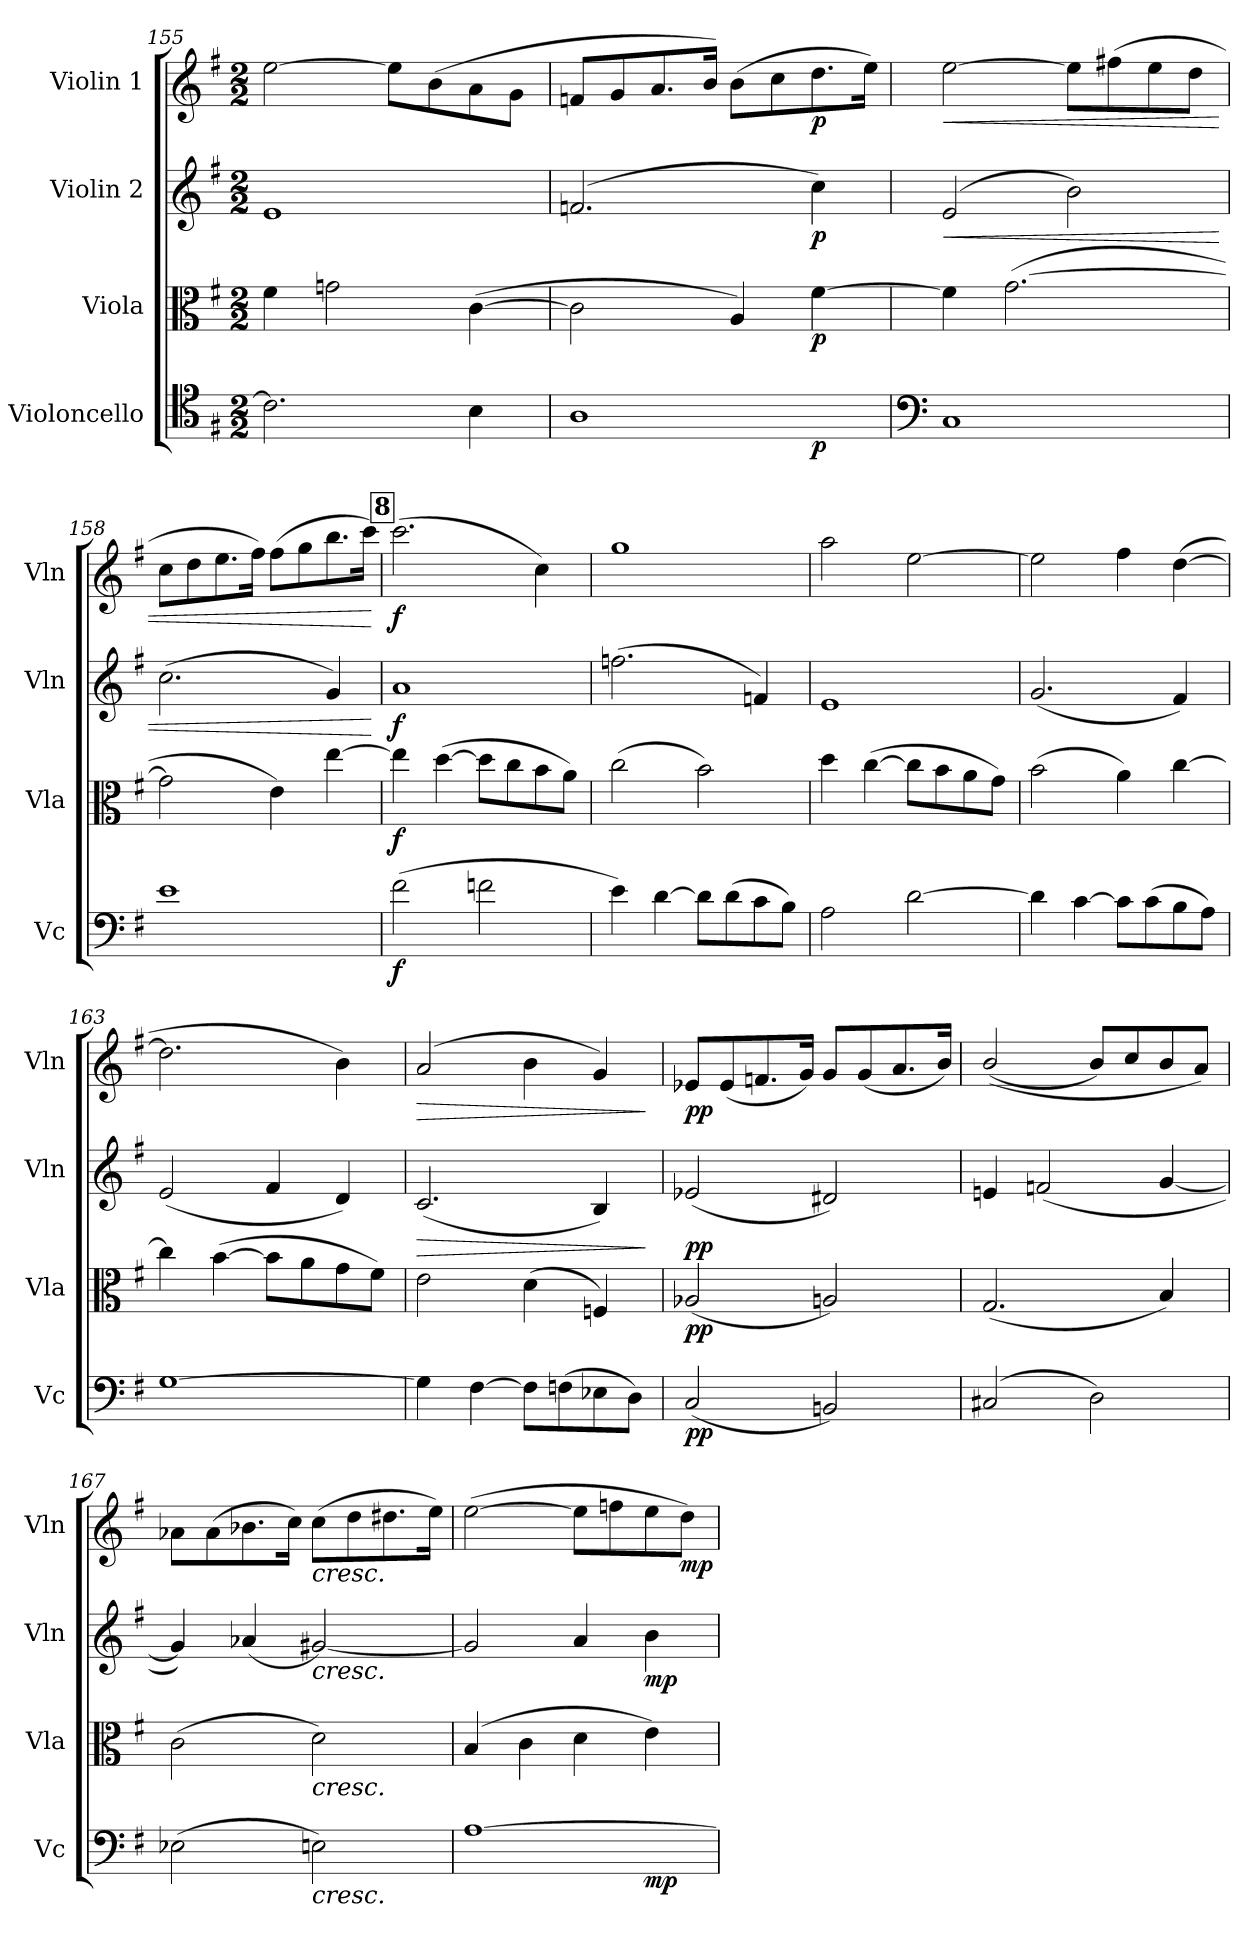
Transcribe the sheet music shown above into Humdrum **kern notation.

**kern	**dynam	**kern	**dynam	**kern	**dynam	**kern	**dynam
*part4	*part4	*part3	*part3	*part2	*part2	*part1	*part1
*staff4	*staff4	*staff3	*staff3	*staff2	*staff2	*staff1	*staff1
*I"Violoncello	*	*I"Viola	*	*I"Violin 2	*	*I"Violin 1	*
*I'Vc	*	*I'Vla	*	*I'Vln	*	*I'Vln	*
*clefC4	*	*clefC3	*	*clefG2	*	*clefG2	*
*k[f#]	*	*k[f#]	*	*k[f#]	*	*k[f#]	*
*M2/2	*	*M2/2	*	*M2/2	*	*M2/2	*
=155	=155	=155	=155	=155	=155	=155	=155
2.c\]	.	4f#\	.	1e	.	[2ee\	.
.	.	2gn\	.	.	.	.	.
.	.	.	.	.	.	8ee\L]	.
.	.	.	.	.	.	(>8b\	.
4B\	.	(>[4c\	.	.	.	8a\	.
.	.	.	.	.	.	8g\J	.
=156	=156	=156	=156	=156	=156	=156	=156
*^	*	*	*	*	*	*	*
1A	2.rDyy	.	2c\]	.	(>2.fn/	.	8fn/L	.
.	.	.	.	.	.	.	8g/	.
.	.	.	.	.	.	.	8.a/	.
.	.	.	.	.	.	.	16b/Jk)	.
.	.	.	4A/)	.	.	.	(>8b\L	.
.	.	.	.	.	.	.	8cc\	.
!	!	!LO:DY:b	!	!LO:DY:b	!	!LO:DY:b	!	!LO:DY:b
.	4ryy	p	[4f#i\	p	4cc\)	p	8.dd\	p
.	.	.	.	.	.	.	16ee\Jk)	.
*v	*v	*	*	*	*	*	*	*
!!LO:LB:g=z
=157	=157	=157	=157	=157	=157	=157	=157
*clefF4	*	*	*	*	*	*	*
!	!	!	!	!	!LO:HP:b	!	!LO:HP:b
1C	.	4f#\]	.	(>2e/	<	[2ee\	<
.	.	(>[2.g\	.	.	.	.	.
.	.	.	.	2b\)	.	8ee\L]	.
.	.	.	.	.	.	(>8ff#X\	.
.	.	.	.	.	.	8ee\	.
.	.	.	.	.	.	8dd\J	.
=158	=158	=158	=158	=158	=158	=158	=158
1e	.	2g\]	.	(>2.cc\	.	8cc\L	.
.	.	.	.	.	.	8dd\	.
.	.	.	.	.	.	8.ee\	.
.	.	.	.	.	.	16ff#\Jk)	.
.	.	4e\)	.	.	.	(>8ff#\L	.
.	.	.	.	.	.	8gg\	.
.	.	[4ee\	.	4g/)	.	8.bb\	.
.	.	.	.	.	.	16ccc\Jk)	.
.	.	.	.	.	[	.	[
!!LO:REH:place=s1:a:B:fs=14:t=8
=159	=159	=159	=159	=159	=159	=159	=159
!	!LO:DY:b	!	!LO:DY:b	!	!LO:DY:b	!	!LO:DY:b
(>2f#\	f	4ee\]	f	1a	f	(>2.ccc\	f
.	.	(>[4dd\	.	.	.	.	.
2fn\	.	8dd\L]	.	.	.	.	.
.	.	8cc\	.	.	.	.	.
.	.	8b\	.	.	.	4cc\)	.
.	.	8a\J)	.	.	.	.	.
=160	=160	=160	=160	=160	=160	=160	=160
4e\)	.	(>2cc\	.	(>2.ffn\	.	1gg	.
[4d\	.	.	.	.	.	.	.
8d\L]	.	2b\)	.	.	.	.	.
(>8d\	.	.	.	.	.	.	.
8c\	.	.	.	4fn/)	.	.	.
8B\J)	.	.	.	.	.	.	.
!!LO:LB:g=z
=161	=161	=161	=161	=161	=161	=161	=161
2A\	.	4dd\	.	1e	.	2aa\	.
.	.	(>[4cc\	.	.	.	.	.
[2d\	.	8cc\L]	.	.	.	[2ee\	.
.	.	8b\	.	.	.	.	.
.	.	8a\	.	.	.	.	.
.	.	8g\J)	.	.	.	.	.
=162	=162	=162	=162	=162	=162	=162	=162
4d\]	.	(>2b\	.	(<2.g/	.	2ee\]	.
[4c\	.	.	.	.	.	.	.
8c\L]	.	4a\)	.	.	.	4ff#\	.
(>8c\	.	.	.	.	.	.	.
8B\	.	[4cc\	.	4f#/)	.	(>[4dd\	.
8A\J)	.	.	.	.	.	.	.
=163	=163	=163	=163	=163	=163	=163	=163
[1G	.	4cc\]	.	(<2e/	.	2.dd\]	.
.	.	(>[4b\	.	.	.	.	.
.	.	8b\L]	.	4f#/	.	.	.
.	.	8a\	.	.	.	.	.
.	.	8g\	.	4d/)	.	4b\)	.
.	.	8f#\J)	.	.	.	.	.
=164	=164	=164	=164	=164	=164	=164	=164
!	!	!	!	!	!LO:HP:b	!	!LO:HP:b
4G\]	.	2e\	.	(<2.c/	>	(>2a/	>
[4F#\	.	.	.	.	.	.	.
8F#\L]	.	(>4d\	.	.	.	4b\	.
(>8Fn\	.	.	.	.	.	.	.
8E-X\	.	4Fn/)	.	4B/)	.	4g/)	.
8D\J)	.	.	.	.	.	.	.
.	.	.	.	.	]	.	]
=165	=165	=165	=165	=165	=165	=165	=165
!	!LO:DY:b	!	!LO:DY:b	!	!LO:DY:b	!	!LO:DY:b
(<2C/	pp	(<2A-X/	pp	(<2e-X/	pp	8e-X/L	pp
.	.	.	.	.	.	(<8e-/	.
.	.	.	.	.	.	8.fn/	.
.	.	.	.	.	.	16g/Jk)	.
2BBn/)	.	2An/)	.	2d#X/)	.	8g/L	.
.	.	.	.	.	.	(<8g/	.
.	.	.	.	.	.	8.a/	.
.	.	.	.	.	.	16b/Jk)	.
!!LO:LB:g=z
=166	=166	=166	=166	=166	=166	=166	=166
(>2C#X/	.	(<2.G/	.	4en/	.	(>(<2b/	.
.	.	.	.	(<2fn/	.	.	.
2D\)	.	.	.	.	.	8b/L)	.
.	.	.	.	.	.	8cc/	.
.	.	4B/)	.	[4g/	.	8b/	.
.	.	.	.	.	.	8a/J)	.
=167	=167	=167	=167	=167	=167	=167	=167
(>2E-X\	.	(>2c\	.	4g/])	.	8a-X\L	.
.	.	.	.	.	.	(>8a-\	.
.	.	.	.	[4a-X/	.	8.b-X\	.
.	.	.	.	.	.	16cc\Jk)	.
!	!	!	!	!	!	!LO:TX:b:i:t=cresc.	!
!	!	!	!	!LO:TX:b:i:t=cresc.	!	!	!
!	!	!LO:TX:b:i:t=cresc.	!	!	!	!	!
!LO:TX:b:i:t=cresc.	!	!	!	!	!	!	!
2En\)	.	2d\)	.	2g#X/_	.	(>8cc\L	.
.	.	.	.	.	.	8dd\	.
.	.	.	.	.	.	8.dd#X\	.
.	.	.	.	.	.	16ee\Jk)	.
=168	=168	=168	=168	=168	=168	=168	=168
*^	*	*	*	*	*	*	*
[1A	2.ryy	.	(>4B/	.	2g#/]	.	(>[2ee\	.
.	.	.	4c\	.	.	.	.	.
.	.	.	4d\	.	4a/	.	8ee\L]	.
.	.	.	.	.	.	.	8ffn\	.
!	!	!LO:DY:b	!	!	!	!LO:DY:b	!	!
.	4ryy	mp	4e\)	.	4b\	mp	8ee\	.
!	!	!	!	!	!	!	!	!LO:DY:b
.	.	.	.	.	.	.	8dd\J)	mp
*v	*v	*	*	*	*	*	*	*
=	=	=	=	=	=	=	=
*-	*-	*-	*-	*-	*-	*-	*-
